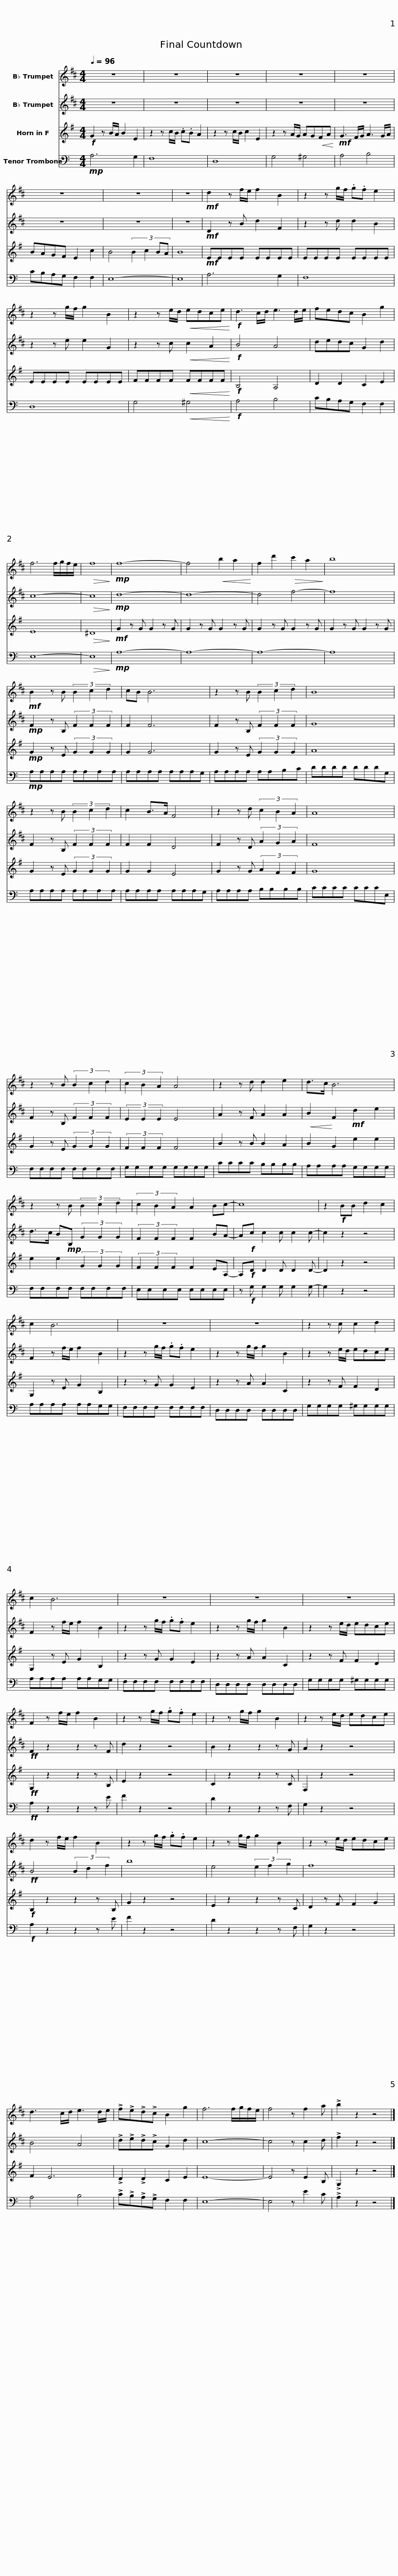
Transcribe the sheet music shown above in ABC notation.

X:1
%%score 1 2 3 4
L:1/8
Q:1/4=96
M:4/4
I:linebreak $
K:C
V:1 treble transpose=-2
V:2 treble transpose=-2
V:3 treble transpose=-7
V:4 bass
V:1
[K:D] z8 | z8 | z8 | z8 | z8 |$ %5
 z8 | z8 | z8 |!mf! d2 z f/e/ f2 B2 | z2 z g/f/ .g.f e2 | %10
 z2 z g/f/ g2 B2 |$ z2 z e/d/!<(! edce!<)! |!f! d3 c/d/ e3 d/e/ | fedc B2 g2 | f6 f/g/f/e/ | %15
!>(! f8!>)! |!mp! f8- |$ f4!<(! b2 a2!<)! | f2 d'2!>(! c'2 a2!>)! | b8 | %20
!mf! B2 z B (3B2 c2 d2 | cB B6 |$ z2 z B (3B2 c2 d2 | B8 | z2 z B (3B2 c2 d2 | %25
 c2 B>A F4 |$ z2 z d (3c2 B2 A2 | A8 | z2 z B (3B2 c2 d2 | (3c2 B2 A2 A4 |$ %30
 z2 z d d2 e2 | d>c B6 | z2 z B (3B2 c2 d2 | (3c2 B2 A2 A2 Bc- |$ c8 | %35
 z2!f! BB d2 c2 | c2 B6 | z8 | z8 |$ z2 z c c2 d2 | %40
 c2 B6 | z8 | z8 |$ z8 | F2 z f/e/ f2 B2 | %45
 z2 z g/f/ .g.f e2 | z2 z g/f/ g2 B2 | z2 z e/d/ edce |$ d2 z f/e/ f2 B2 | z2 z g/f/ .g.f e2 | %50
 z2 z g/f/ g2 B2 | z2 z e/d/ edce | d3 c/d/ e3 d/e/ |$ !>!f!>!e!>!d!>!c B2 g2 | f6 f/g/f/e/ | %55
 f4 z f2 a | !>!b2 z2 z4 |] %57
V:2
[K:D] z8 | z8 | z8 | z8 | z8 |$ %5
 z8 | z8 | z8 |!mf! D2 z B d2 F2 | z2 z d d2 B2 | %10
 z2 z e e2 G2 |$ z2 z c!<(! c2 A2!<)! |!f! B4 A4 | dedc G2 d2 | c8- | %15
!>(! c8!>)! |!mp! d8- |$ d8- | d4 f4- | f8 | %20
!mp! F2 z B, (3F2 F2 F2 | F2 F6 |$ F2 z B, (3F2 F2 F2 | G8 | F2 z B, (3F2 F2 F2 | %25
 F2 F2 D4 |$ F2 z D (3A2 G2 A2 | F8 | F2 z B, (3F2 F2 F2 | (3E2 E2 E2 E4 |$ %30
 A2 z F A2 A2 |!<(! B2!<)! F2!mf! d2 e2 | d>c B!mp!B, (3G2 G2 G2 | (3F2 F2 F2 F2 BA- |$ A!f!c c2 c c2 c- | %35
 c2 z2 z4 | F2 z f/e/ f2 B2 | z2 z g/f/ .g.f e2 | z2 z g/f/ g2 B2 |$ z2 z e/d/ edce | %40
 F2 z f/e/ f2 B2 | z2 z g/f/ .g.f e2 | z2 z g/f/ g2 B2 |$ z2 z e/d/ edce |!ff! F2 z2 z2 z F | %45
 d2 z2 z4 | B2 z2 z2 z G | A2 z2 z4 |$!ff! B4 (3B2 d2 f2 | b8 | %50
 e4 (3e2 f2 g2 | f8 | B4 A4 |$ !>!d!>!e!>!d!>!c G2 d2 | c8- | %55
 c4 z c2 d | !>!f2 z2 z4 |] %57
V:3
[K:G]!f! G2 z B/A/ B2 E2 | z2 z c/B/ .c.B A2 | z2 z c/B/ c2 E2 | z2 z A/G/ AG!<(!FA!<)! |!mf! G3 F/G/ A3 G/A/ |$ %5
 BAGF E2 c2 | B4 (3:2:4B2 c2 BA | B8 |!mf! EEEE EEEE | EEEE EEEE | %10
 EEEE EEEE |$ FFFF!<(! FFFF!<)! |!f! B,4 A,4 | D2 D2 C2 E2 | E8 | %15
!>(! ^D8!>)! |!mf! G2 z G G2 z G |$ G2 z G G2 z G | G2 z G G2 z G | G2 z G G2 z G | %20
!mp! G2 z E (3G2 G2 G2 | G2 G6 |$ G2 z E (3G2 G2 G2 | A8 | G2 z E (3G2 G2 G2 | %25
 G2 G2 E4 |$ G2 z G (3A2 F2 F2 | G8 | G2 z E (3G2 G2 G2 | (3F2 F2 F2 F4 |$ %30
 B2 z B B2 A2 | B2 G2 e2 e2 | e2 e2 (3G2 G2 G2 | (3F2 F2 F2 F2 EA,- |$ A,!f!D D2 D D2 D- | %35
 D2 z2 z4 | G,2 z E G2 B,2 | z2 z G G2 E2 | z2 z A A2 C2 |$ z2 z F F2 D2 | %40
 G,2 z E G2 B,2 | z2 z G G2 E2 | z2 z A A2 C2 |$ z2 z F F2 D2 |!ff! G,2 z2 z2 z B, | %45
 E2 z2 z4 | C2 z2 z2 z C | F,2 z2 z4 |$!f! B,2 z2 z2 z B, | G2 z2 z4 | %50
 E2 z2 z2 z C | D2 z F F2 G2 | F2 E6 |$ !>!D2 !>!D2 C2 E2 | E8- | %55
 E4 z E2 B, | !>!G,2 z2 z4 |] %57
V:4
!mp! A,6 G,2 | F,8 | D,8 | G,4 ^G,4 | A,4 B,4 |$ %5
 CB,A,G, F,2 F,2 | E,8- | E,8 | A,6 G,2 | F,8 | %10
 D,8 |$ G,4!<(! ^G,4!<)! |!f! A,4 B,4 | CB,A,G, F,2 F,2 | E,8- | %15
!>(! E,8!>)! |!mp! A,8- |$ A,8- | A,8- | A,8 | %20
!mp! A,A,A,A, A,A,A,A, | A,A,A,A, A,A,A,G, |$ A,A,A,A, A,A,B,C | DDDD DDDG, | A,A,A,A, A,A,A,A, | %25
 A,A,A,A, A,A,A,G, |$ A,A,A,A, B,B,B,B, | CCCC CCCE, | F,F,F,F, F,F,F,F, | G,G,G,G, G,G,G,G, |$ %30
 CCCC B,B,B,B, | A,A,A,A, G,G,G,G, | F,F,F,F, F,F,F,F, | E,E,E,E, E,E,E,E, |$ z!f! G, G,2 G, G,2 G,- | %35
 G,2 z2 z4 | A,A,A,A, A,A,G,G, | F,F,F,F, F,F,F,F, | D,D,D,D, D,D,D,D, |$ G,G,G,G, ^G,G,G,G, | %40
 A,A,A,A, A,A,G,G, | F,F,F,F, F,F,F,F, | D,D,D,D, D,D,D,D, |$ G,G,G,G, ^G,G,G,G, |!ff! A,2 z2 z2 z E | %45
 F2 z2 z4 | D2 z2 z2 z F, | G,2 z2 z4 |$!f! A,2 z2 z2 z E | F2 z2 z4 | %50
 D2 z2 z2 z F, | G,2 z2 z4 | A,4 B,4 |$ !>!C!>!B,!>!A,!>!G, F,2 F,2 | E,8- | %55
 E,4 z E2 C | !>!A,2 z2 z4 |] %57
